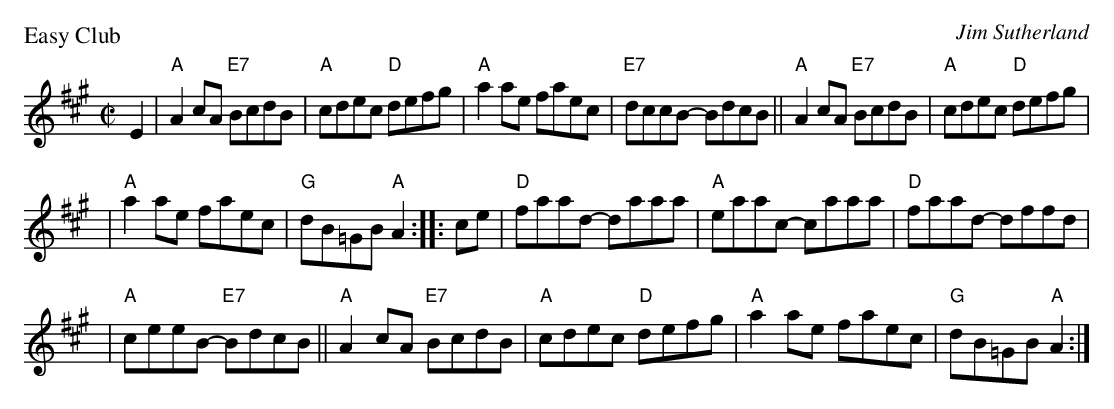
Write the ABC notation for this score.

X:1
P: Easy Club
C:Jim Sutherland
M: C|
L:1/8
K:A
 E2 \
| "A"A2cA "E7"BcdB \
| "A"cdec "D"defg \
| "A"a2ae faec \
| "E7"dccB- BdcB \
|| "A"A2cA "E7"BcdB \
| "A"cdec "D"defg |
| "A"a2ae faec \
| "G"dB=GB "A"A2 \
:: ce \
| "D"faad- daaa \
| "A"eaac- caaa \
| "D"faad- dffd |
| "A"ceeB- "E7"BdcB \
|| "A"A2cA "E7"BcdB \
| "A"cdec "D"defg \
| "A"a2ae faec \
| "G"dB=GB "A"A2 :|
